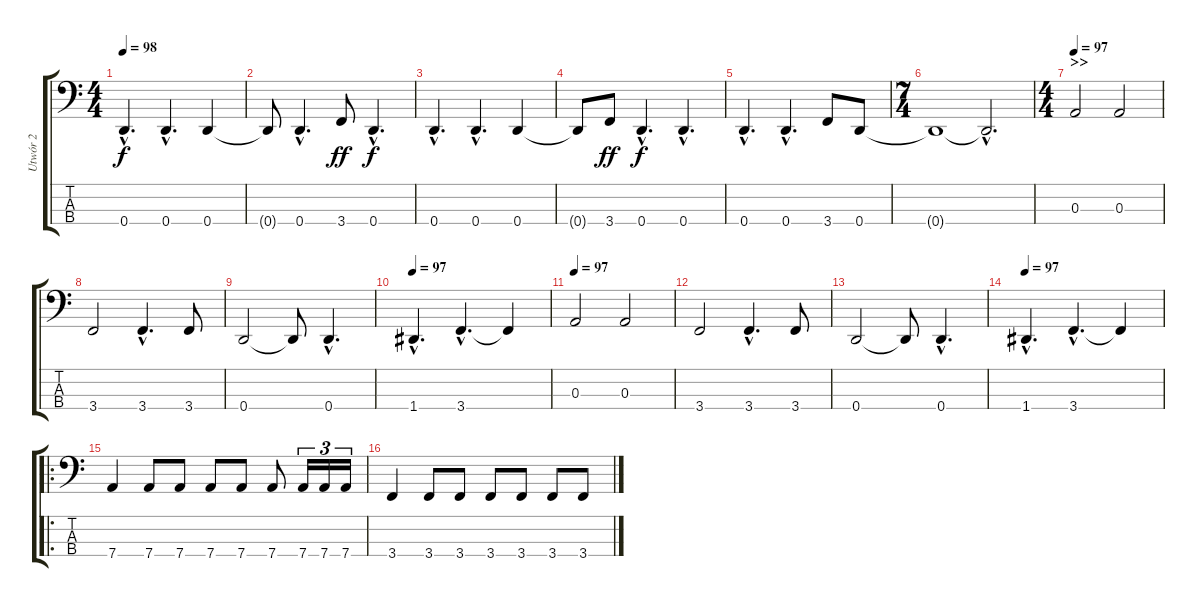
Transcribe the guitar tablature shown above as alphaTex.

\track ("Utwór 2" "Utwór 2") {instrument electricbassfinger}
\staff {score tabs}
\tuning (G2 D2 A1 D1) {hide}
\ts (4 4)
\tempo 98
\clef f4
\ks c
0.4{hac}.4{d dy f} 0.4{hac}.4{d} 0.4.4 |
0.4{t}.8 0.4{hac}.4{d} 3.4.8{dy ff} 0.4{hac}.4{d dy f} |
0.4{hac}.4{d} 0.4{hac}.4{d} 0.4.4 |
0.4{t}.8 3.4.8{dy ff} 0.4{hac}.4{d dy f} 0.4{hac}.4{d} |
0.4{hac}.4{d} 0.4{hac}.4{d} 3.4.8 0.4.8 |
\ts (7 4)
0.4{t}.1 0.4{hac t}.2{d} |
\ts (4 4)
\section ("" ">>")
\tempo 97
0.3.2 0.3.2 |
3.4.2 3.4{hac}.4{d} 3.4.8 |
0.4.2 0.4{t}.8 0.4{hac}.4{d} |
\tempo 97
1.4{hac}.4{d} 3.4{hac}.4{d} 3.4{t}.4 |
\tempo 97
0.3.2 0.3.2 |
3.4.2 3.4{hac}.4{d} 3.4.8 |
0.4.2 0.4{t}.8 0.4{hac}.4{d} |
\tempo 97
1.4{hac}.4{d} 3.4{hac}.4{d} 3.4{t}.4 |
\ro
7.4.4 7.4.8 7.4.8 7.4.8 7.4.8 7.4.8 7.4.16{tu (3 2)} 7.4.16{tu (3 2)} 7.4.16{tu (3 2)} |
3.4.4 3.4.8 3.4.8 3.4.8 3.4.8 3.4.8 3.4.8
